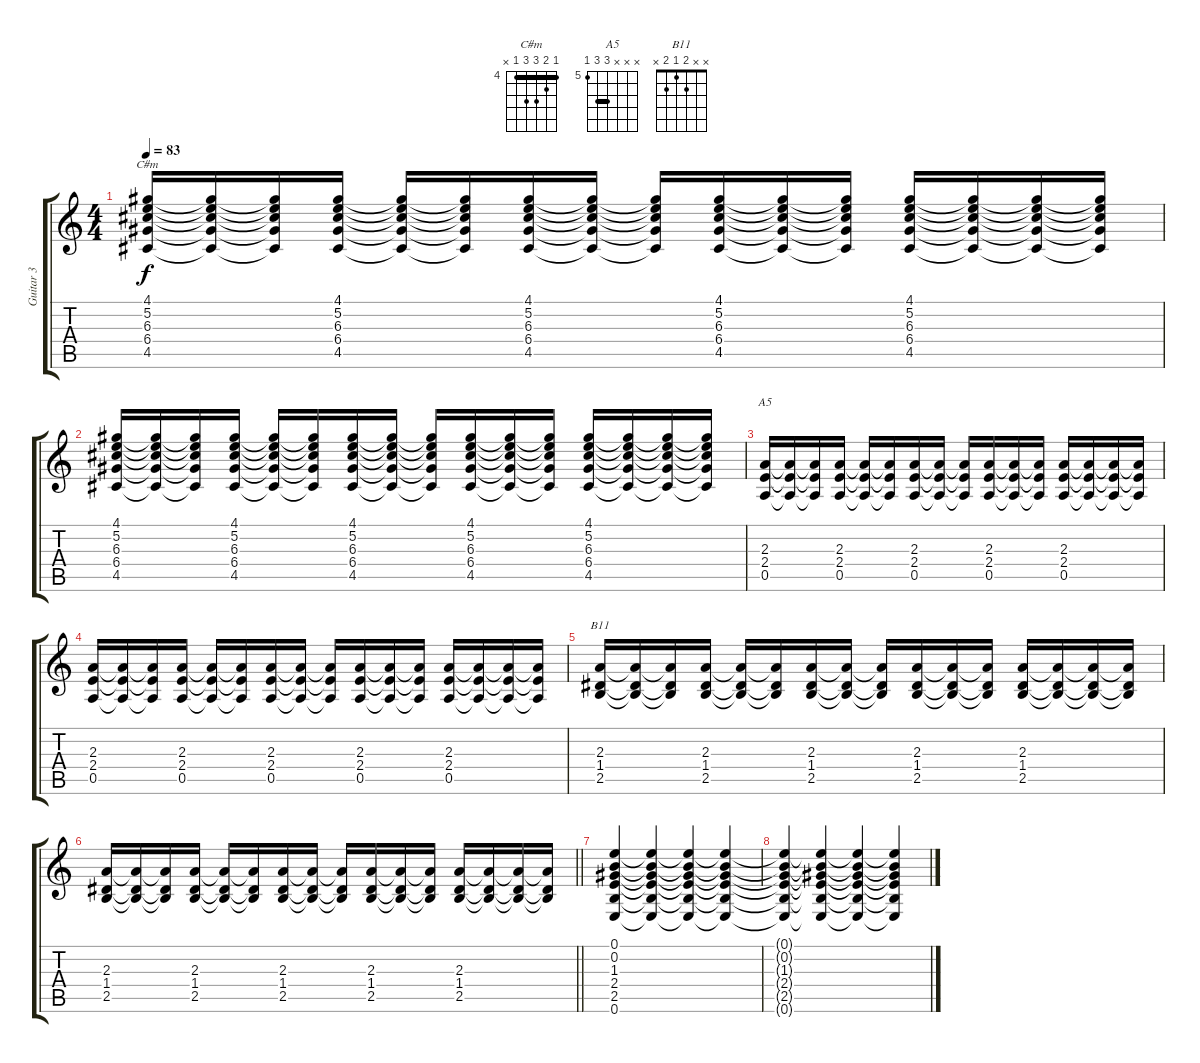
\track ("Guitar 3" "Guitar 3") {instrument electricguitarclean}
\staff {score tabs}
\tuning (E4 B3 G3 D3 A2 E2) {hide}
\chord ("C#m" 4 5 6 6 4 x) {firstfret 4 barre 4}
\chord ("A5" x x x 7 7 5) {firstfret 5 barre 7}
\chord ("B11" x x 2 1 2 x)
\ts (4 4)
\tempo 83
\clef g2
\ks c
(4.1 5.2 6.3 6.4 4.5).16{ch "C#m" dy f} (4.1{t} 5.2{t} 6.3{t} 6.4{t} 4.5{t}).16 (4.1{t} 5.2{t} 6.3{t} 6.4{t} 4.5{t}).16 (4.1 5.2 6.3 6.4 4.5).16 (4.1{t} 5.2{t} 6.3{t} 6.4{t} 4.5{t}).16 (4.1{t} 5.2{t} 6.3{t} 6.4{t} 4.5{t}).16 (4.1 5.2 6.3 6.4 4.5).16 (4.1{t} 5.2{t} 6.3{t} 6.4{t} 4.5{t}).16 (4.1{t} 5.2{t} 6.3{t} 6.4{t} 4.5{t}).16 (4.1 5.2 6.3 6.4 4.5).16 (4.1{t} 5.2{t} 6.3{t} 6.4{t} 4.5{t}).16 (4.1{t} 5.2{t} 6.3{t} 6.4{t} 4.5{t}).16 (4.1 5.2 6.3 6.4 4.5).16 (4.1{t} 5.2{t} 6.3{t} 6.4{t} 4.5{t}).16 (4.1{t} 5.2{t} 6.3{t} 6.4{t} 4.5{t}).16 (4.1{t} 5.2{t} 6.3{t} 6.4{t} 4.5{t}).16 |
(4.1 5.2 6.3 6.4 4.5).16 (4.1{t} 5.2{t} 6.3{t} 6.4{t} 4.5{t}).16 (4.1{t} 5.2{t} 6.3{t} 6.4{t} 4.5{t}).16 (4.1 5.2 6.3 6.4 4.5).16 (4.1{t} 5.2{t} 6.3{t} 6.4{t} 4.5{t}).16 (4.1{t} 5.2{t} 6.3{t} 6.4{t} 4.5{t}).16 (4.1 5.2 6.3 6.4 4.5).16 (4.1{t} 5.2{t} 6.3{t} 6.4{t} 4.5{t}).16 (4.1{t} 5.2{t} 6.3{t} 6.4{t} 4.5{t}).16 (4.1 5.2 6.3 6.4 4.5).16 (4.1{t} 5.2{t} 6.3{t} 6.4{t} 4.5{t}).16 (4.1{t} 5.2{t} 6.3{t} 6.4{t} 4.5{t}).16 (4.1 5.2 6.3 6.4 4.5).16 (4.1{t} 5.2{t} 6.3{t} 6.4{t} 4.5{t}).16 (4.1{t} 5.2{t} 6.3{t} 6.4{t} 4.5{t}).16 (4.1{t} 5.2{t} 6.3{t} 6.4{t} 4.5{t}).16 |
(2.3 2.4 0.5).16{ch "A5"} (2.3{t} 2.4{t} 0.5{t}).16 (2.3{t} 2.4{t} 0.5{t}).16 (2.3 2.4 0.5).16 (2.3{t} 2.4{t} 0.5{t}).16 (2.3{t} 2.4{t} 0.5{t}).16 (2.3 2.4 0.5).16 (2.3{t} 2.4{t} 0.5{t}).16 (2.3{t} 2.4{t} 0.5{t}).16 (2.3 2.4 0.5).16 (2.3{t} 2.4{t} 0.5{t}).16 (2.3{t} 2.4{t} 0.5{t}).16 (2.3 2.4 0.5).16 (2.3{t} 2.4{t} 0.5{t}).16 (2.3{t} 2.4{t} 0.5{t}).16 (2.3{t} 2.4{t} 0.5{t}).16 |
(2.3 2.4 0.5).16 (2.3{t} 2.4{t} 0.5{t}).16 (2.3{t} 2.4{t} 0.5{t}).16 (2.3 2.4 0.5).16 (2.3{t} 2.4{t} 0.5{t}).16 (2.3{t} 2.4{t} 0.5{t}).16 (2.3 2.4 0.5).16 (2.3{t} 2.4{t} 0.5{t}).16 (2.3{t} 2.4{t} 0.5{t}).16 (2.3 2.4 0.5).16 (2.3{t} 2.4{t} 0.5{t}).16 (2.3{t} 2.4{t} 0.5{t}).16 (2.3 2.4 0.5).16 (2.3{t} 2.4{t} 0.5{t}).16 (2.3{t} 2.4{t} 0.5{t}).16 (2.3{t} 2.4{t} 0.5{t}).16 |
(2.3 1.4 2.5).16{ch "B11"} (2.3{t} 1.4{t} 2.5{t}).16 (2.3{t} 1.4{t} 2.5{t}).16 (2.3 1.4 2.5).16 (2.3{t} 1.4{t} 2.5{t}).16 (2.3{t} 1.4{t} 2.5{t}).16 (2.3 1.4 2.5).16 (2.3{t} 1.4{t} 2.5{t}).16 (2.3{t} 1.4{t} 2.5{t}).16 (2.3 1.4 2.5).16 (2.3{t} 1.4{t} 2.5{t}).16 (2.3{t} 1.4{t} 2.5{t}).16 (2.3 1.4 2.5).16 (2.3{t} 1.4{t} 2.5{t}).16 (2.3{t} 1.4{t} 2.5{t}).16 (2.3{t} 1.4{t} 2.5{t}).16 |
\barLineRight lightlight
(2.3 1.4 2.5).16 (2.3{t} 1.4{t} 2.5{t}).16 (2.3{t} 1.4{t} 2.5{t}).16 (2.3 1.4 2.5).16 (2.3{t} 1.4{t} 2.5{t}).16 (2.3{t} 1.4{t} 2.5{t}).16 (2.3 1.4 2.5).16 (2.3{t} 1.4{t} 2.5{t}).16 (2.3{t} 1.4{t} 2.5{t}).16 (2.3 1.4 2.5).16 (2.3{t} 1.4{t} 2.5{t}).16 (2.3{t} 1.4{t} 2.5{t}).16 (2.3 1.4 2.5).16 (2.3{t} 1.4{t} 2.5{t}).16 (2.3{t} 1.4{t} 2.5{t}).16 (2.3{t} 1.4{t} 2.5{t}).16 |
(0.1 0.2 1.3 2.4 2.5 0.6).4 (0.1{t} 0.2{t} 1.3{t} 2.4{t} 2.5{t} 0.6{t}).4 (0.1{t} 0.2{t} 1.3{t} 2.4{t} 2.5{t} 0.6{t}).4 (0.1{t} 0.2{t} 1.3{t} 2.4{t} 2.5{t} 0.6{t}).4 |
(0.1{t} 0.2{t} 1.3{t} 2.4{t} 2.5{t} 0.6{t}).4 (0.1{t} 0.2{t} 1.3{t} 2.4{t} 2.5{t} 0.6{t}).4 (0.1{t} 0.2{t} 1.3{t} 2.4{t} 2.5{t} 0.6{t}).4 (0.1{t} 0.2{t} 1.3{t} 2.4{t} 2.5{t} 0.6{t}).4
